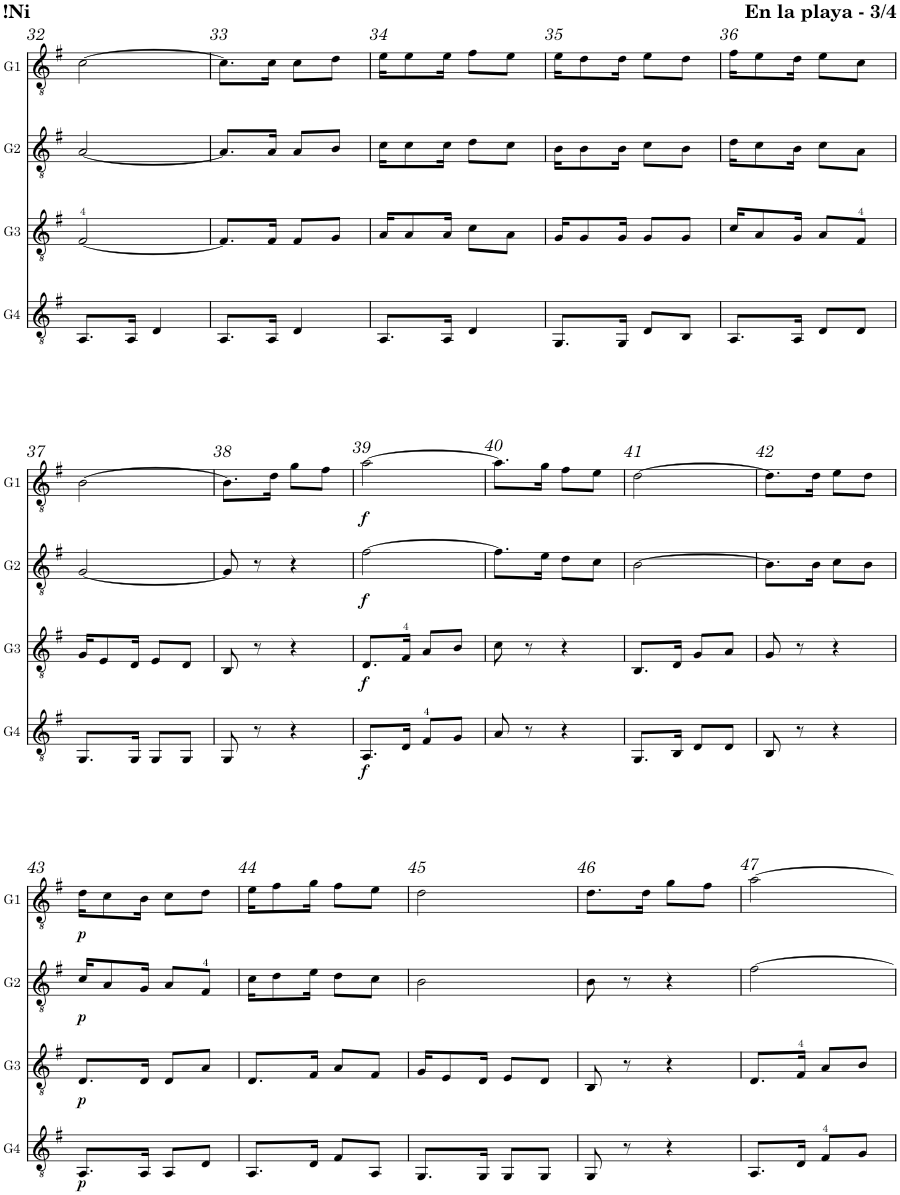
**kern	**dynam	**kern	**dynam	**kern	**dynam	**kern	**dynam
*part4	*part4	*part3	*part3	*part2	*part2	*part1	*part1
*staff4	*staff4	*staff3	*staff3	*staff2	*staff2	*staff1	*staff1
*I"Guitar 4	*	*I"Guitar 3	*	*I"Guitar 2	*	*I"Guitar 1	*
*I'G4	*	*I'G3	*	*I'G2	*	*I'G1	*
!!LO:PB:g=z
*clefGv2	*	*clefGv2	*	*clefGv2	*	*clefGv2	*
*k[f#]	*	*k[f#]	*	*k[f#]	*	*k[f#]	*
*M2/4	*	*M2/4	*	*M2/4	*	*M2/4	*
=32	=32	=32	=32	=32	=32	=32	=32
8.AA/L	.	[2F#/	.	[2A/	.	[2c\	.
16AA/Jk	.	.	.	.	.	.	.
4D/	.	.	.	.	.	.	.
=33	=33	=33	=33	=33	=33	=33	=33
8.AA/L	.	8.F#/L]	.	8.A/L]	.	8.c\L]	.
16AA/Jk	.	16F#/Jk	.	16A/Jk	.	16c\Jk	.
4D/	.	8F#/L	.	8A/L	.	8c\L	.
.	.	8G/J	.	8B/J	.	8d\J	.
=34	=34	=34	=34	=34	=34	=34	=34
8.AA/L	.	16A/KL	.	16c\KL	.	16e\KL	.
.	.	8A/	.	8c\	.	8e\	.
16AA/Jk	.	16A/Jk	.	16c\Jk	.	16e\Jk	.
4D/	.	8c\L	.	8d\L	.	8f#\L	.
.	.	8A\J	.	8c\J	.	8e\J	.
=35	=35	=35	=35	=35	=35	=35	=35
8.GG/L	.	16G/KL	.	16B\KL	.	16e\KL	.
.	.	8G/	.	8B\	.	8d\	.
16GG/Jk	.	16G/Jk	.	16B\Jk	.	16d\Jk	.
8D/L	.	8G/L	.	8c\L	.	8e\L	.
8BB/J	.	8G/J	.	8B\J	.	8d\J	.
=36	=36	=36	=36	=36	=36	=36	=36
8.AA/L	.	16c/KL	.	16d\KL	.	16f#\KL	.
.	.	8A/	.	8c\	.	8e\	.
16AA/Jk	.	16G/Jk	.	16B\Jk	.	16d\Jk	.
8D/L	.	8A/L	.	8c\L	.	8e\L	.
8D/J	.	8F#/J	.	8A\J	.	8c\J	.
!!LO:LB:g=z
=37	=37	=37	=37	=37	=37	=37	=37
8.GG/L	.	16G/KL	.	[2G/	.	[2B\	.
.	.	8E/	.	.	.	.	.
16GG/Jk	.	16D/Jk	.	.	.	.	.
8GG/L	.	8E/L	.	.	.	.	.
8GG/J	.	8D/J	.	.	.	.	.
=38	=38	=38	=38	=38	=38	=38	=38
8GG/	.	8BB/	.	8G/]	.	8.B\L]	.
8r	.	8r	.	8r	.	.	.
.	.	.	.	.	.	16d\Jk	.
4r	.	4r	.	4r	.	8g\L	.
.	.	.	.	.	.	8f#\J	.
=39	=39	=39	=39	=39	=39	=39	=39
!	!LO:DY:b	!	!LO:DY:b	!	!LO:DY:b	!	!LO:DY:b
8.AA/L	f	8.D/L	f	[2f#\	f	[2a\	f
16D/Jk	.	16F#/Jk	.	.	.	.	.
8F#/L	.	8A/L	.	.	.	.	.
8G/J	.	8B/J	.	.	.	.	.
=40	=40	=40	=40	=40	=40	=40	=40
8A/	.	8c\	.	8.f#\L]	.	8.a\L]	.
8r	.	8r	.	.	.	.	.
.	.	.	.	16e\Jk	.	16g\Jk	.
4r	.	4r	.	8d\L	.	8f#\L	.
.	.	.	.	8c\J	.	8e\J	.
=41	=41	=41	=41	=41	=41	=41	=41
8.GG/L	.	8.BB/L	.	[2B\	.	[2d\	.
16BB/Jk	.	16D/Jk	.	.	.	.	.
8D/L	.	8G/L	.	.	.	.	.
8D/J	.	8A/J	.	.	.	.	.
=42	=42	=42	=42	=42	=42	=42	=42
8BB/	.	8G/	.	8.B\L]	.	8.d\L]	.
8r	.	8r	.	.	.	.	.
.	.	.	.	16B\Jk	.	16d\Jk	.
4r	.	4r	.	8c\L	.	8e\L	.
.	.	.	.	8B\J	.	8d\J	.
!!LO:LB:g=z
=43	=43	=43	=43	=43	=43	=43	=43
!	!LO:DY:b	!	!LO:DY:b	!	!LO:DY:b	!	!LO:DY:b
8.AA/L	p	8.D/L	p	16c/KL	p	16d\KL	p
.	.	.	.	8A/	.	8c\	.
16AA/Jk	.	16D/Jk	.	16G/Jk	.	16B\Jk	.
8AA/L	.	8D/L	.	8A/L	.	8c\L	.
8D/J	.	8A/J	.	8F#/J	.	8d\J	.
=44	=44	=44	=44	=44	=44	=44	=44
8.AA/L	.	8.D/L	.	16c\KL	.	16e\KL	.
.	.	.	.	8d\	.	8f#\	.
16D/Jk	.	16F#/Jk	.	16e\Jk	.	16g\Jk	.
8F#/L	.	8A/L	.	8d\L	.	8f#\L	.
8AA/J	.	8F#/J	.	8c\J	.	8e\J	.
=45	=45	=45	=45	=45	=45	=45	=45
8.GG/L	.	16G/KL	.	2B\	.	2d\	.
.	.	8E/	.	.	.	.	.
16GG/Jk	.	16D/Jk	.	.	.	.	.
8GG/L	.	8E/L	.	.	.	.	.
8GG/J	.	8D/J	.	.	.	.	.
=46	=46	=46	=46	=46	=46	=46	=46
8GG/	.	8BB/	.	8B\	.	8.d\L	.
8r	.	8r	.	8r	.	.	.
.	.	.	.	.	.	16d\Jk	.
4r	.	4r	.	4r	.	8g\L	.
.	.	.	.	.	.	8f#\J	.
=47	=47	=47	=47	=47	=47	=47	=47
8.AA/L	.	8.D/L	.	[2f#\	.	[2a\	.
16D/Jk	.	16F#/Jk	.	.	.	.	.
8F#/L	.	8A/L	.	.	.	.	.
8G/J	.	8B/J	.	.	.	.	.
=	=	=	=	=	=	=	=
*-	*-	*-	*-	*-	*-	*-	*-
